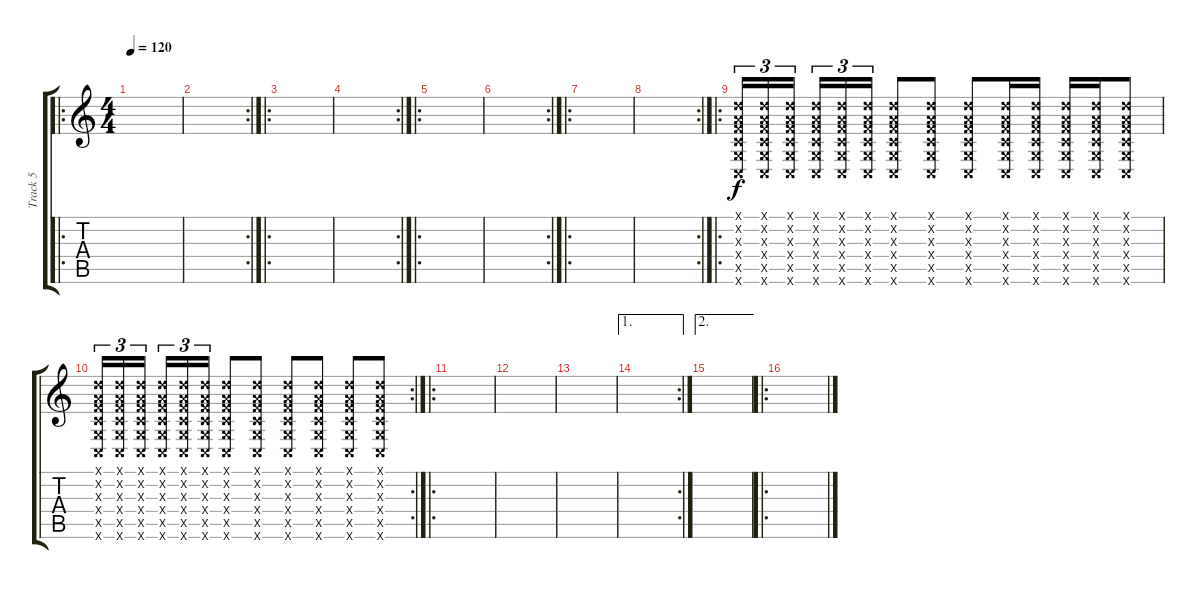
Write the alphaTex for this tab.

\track ("Track 5" "Track 5") {instrument guitarharmonics}
\staff {score tabs}
\tuning (D4 A3 F3 C3 G2 C2) {hide}
\ro
\ts (4 4)
\tempo 120
\clef g2
\ks c
|
\rc 2
|
\ro
|
\rc 2
|
\ro
|
\rc 2
|
\ro
|
\rc 2
|
\ro
(0.1{x} 0.2{x} 0.3{x} 0.4{x} 0.5{x} 0.6{x}).16{tu (3 2)} (0.1{x} 0.2{x} 0.3{x} 0.4{x} 0.5{x} 0.6{x}).16{tu (3 2)} (0.1{x} 0.2{x} 0.3{x} 0.4{x} 0.5{x} 0.6{x}).16{tu (3 2) beam splitsecondary} (0.1{x} 0.2{x} 0.3{x} 0.4{x} 0.5{x} 0.6{x}).16{tu (3 2)} (0.1{x} 0.2{x} 0.3{x} 0.4{x} 0.5{x} 0.6{x}).16{tu (3 2)} (0.1{x} 0.2{x} 0.3{x} 0.4{x} 0.5{x} 0.6{x}).16{tu (3 2)} (0.1{x} 0.2{x} 0.3{x} 0.4{x} 0.5{x} 0.6{x}).8 (0.1{x} 0.2{x} 0.3{x} 0.4{x} 0.5{x} 0.6{x}).8 (0.1{x} 0.2{x} 0.3{x} 0.4{x} 0.5{x} 0.6{x}).8 (0.1{x} 0.2{x} 0.3{x} 0.4{x} 0.5{x} 0.6{x}).16 (0.1{x} 0.2{x} 0.3{x} 0.4{x} 0.5{x} 0.6{x}).16 (0.1{x} 0.2{x} 0.3{x} 0.4{x} 0.5{x} 0.6{x}).16 (0.1{x} 0.2{x} 0.3{x} 0.4{x} 0.5{x} 0.6{x}).16 (0.1{x} 0.2{x} 0.3{x} 0.4{x} 0.5{x} 0.6{x}).8 |
\rc 2
(0.1{x} 0.2{x} 0.3{x} 0.4{x} 0.5{x} 0.6{x}).16{tu (3 2)} (0.1{x} 0.2{x} 0.3{x} 0.4{x} 0.5{x} 0.6{x}).16{tu (3 2)} (0.1{x} 0.2{x} 0.3{x} 0.4{x} 0.5{x} 0.6{x}).16{tu (3 2) beam splitsecondary} (0.1{x} 0.2{x} 0.3{x} 0.4{x} 0.5{x} 0.6{x}).16{tu (3 2)} (0.1{x} 0.2{x} 0.3{x} 0.4{x} 0.5{x} 0.6{x}).16{tu (3 2)} (0.1{x} 0.2{x} 0.3{x} 0.4{x} 0.5{x} 0.6{x}).16{tu (3 2)} (0.1{x} 0.2{x} 0.3{x} 0.4{x} 0.5{x} 0.6{x}).8 (0.1{x} 0.2{x} 0.3{x} 0.4{x} 0.5{x} 0.6{x}).8 (0.1{x} 0.2{x} 0.3{x} 0.4{x} 0.5{x} 0.6{x}).8 (0.1{x} 0.2{x} 0.3{x} 0.4{x} 0.5{x} 0.6{x}).8 (0.1{x} 0.2{x} 0.3{x} 0.4{x} 0.5{x} 0.6{x}).8 (0.1{x} 0.2{x} 0.3{x} 0.4{x} 0.5{x} 0.6{x}).8 |
\ro
|
|
|
\ae 1
\rc 2
|
\ae 2
|
\ro
